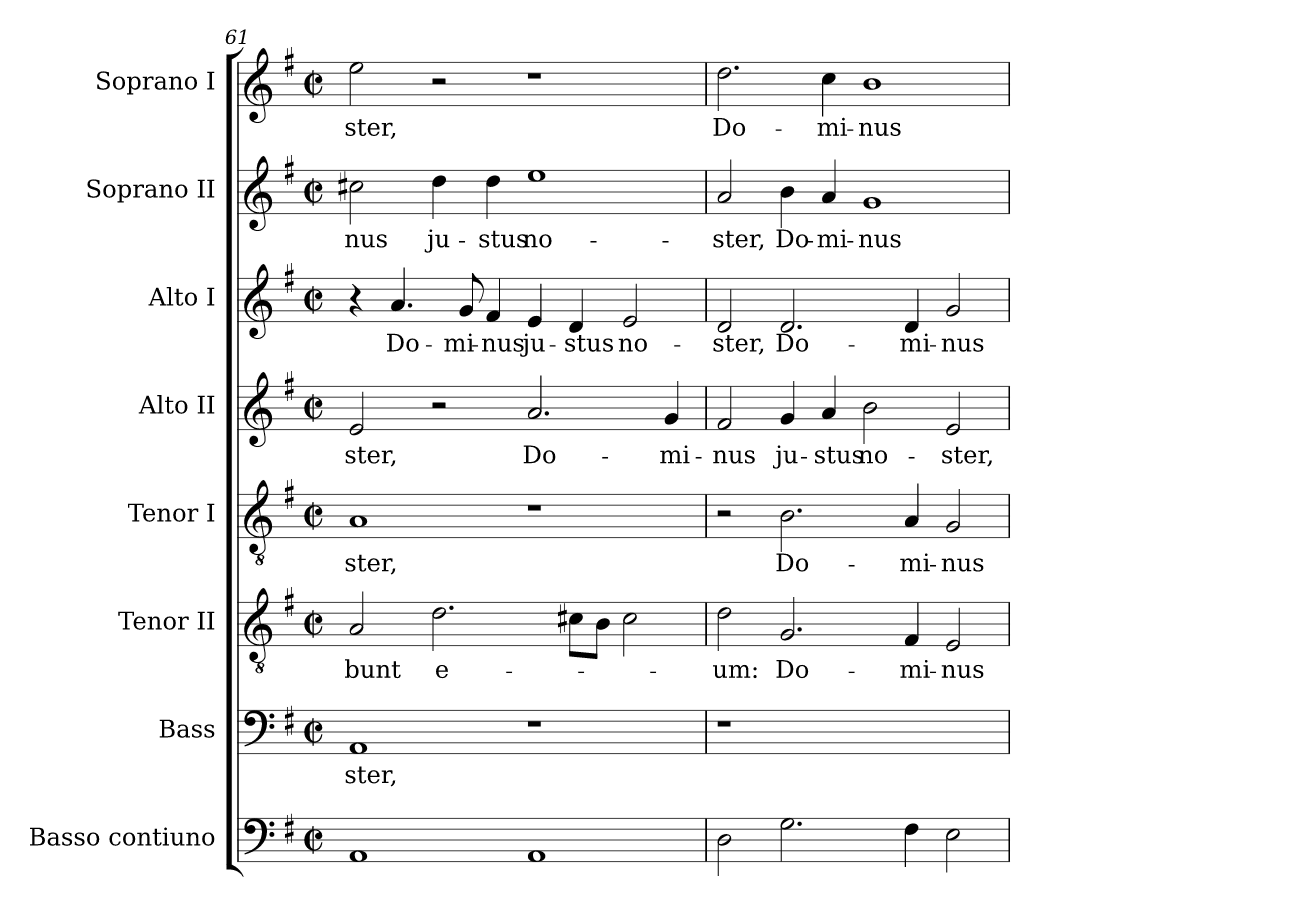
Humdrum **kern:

**kern	**kern	**text	**kern	**text	**kern	**text	**kern	**text	**kern	**text	**kern	**text	**kern	**text
*part8	*part7	*part7	*part6	*part6	*part5	*part5	*part4	*part4	*part3	*part3	*part2	*part2	*part1	*part1
*staff8	*staff7	*staff7	*staff6	*staff6	*staff5	*staff5	*staff4	*staff4	*staff3	*staff3	*staff2	*staff2	*staff1	*staff1
*I"Basso contiuno	*I"Bass	*	*I"Tenor II	*	*I"Tenor I	*	*I"Alto II	*	*I"Alto I	*	*I"Soprano II	*	*I"Soprano I	*
*	*I'B	*	*	*	*I'T	*	*	*	*I'A	*	*	*	*	*
!!LO:LB:g=z
*clefF4	*clefF4	*	*clefGv2	*	*clefGv2	*	*clefG2	*	*clefG2	*	*clefG2	*	*clefG2	*
*k[f#]	*k[f#]	*	*k[f#]	*	*k[f#]	*	*k[f#]	*	*k[f#]	*	*k[f#]	*	*k[f#]	*
*G:	*G:	*	*G:	*	*G:	*	*G:	*	*G:	*	*G:	*	*G:	*
*M2/2	*M2/2	*	*M2/2	*	*M2/2	*	*M2/2	*	*M2/2	*	*M2/2	*	*M2/2	*
*met(c|)	*met(c|)	*	*met(c|)	*	*met(c|)	*	*met(c|)	*	*met(c|)	*	*met(c|)	*	*met(c|)	*
=61	=61	=61	=61	=61	=61	=61	=61	=61	=61	=61	=61	=61	=61	=61
!	!	!LO:LY:b:color=#000000	!	!	!	!	!	!	!	!	!	!	!	!
!	!	!	!	!LO:LY:b:color=#000000	!	!	!	!	!	!	!	!	!	!
!	!	!	!	!	!	!LO:LY:b:color=#000000	!	!	!	!	!	!	!	!
!	!	!	!	!	!	!	!	!LO:LY:b:color=#000000	!	!	!	!	!	!
!	!	!	!	!	!	!	!	!	!	!	!	!LO:LY:b:color=#000000	!	!
!	!	!	!	!	!	!	!	!	!	!	!	!	!	!LO:LY:b:color=#000000
1AAi	1AAi	-ster,	2Ai/	-bunt	1Ai	-ster,	2ei/	-ster,	4r	.	2cc#Xi\	-nus	2eei\	-ster,
!	!	!	!	!	!	!	!	!	!	!LO:LY:b:color=#000000	!	!	!	!
.	.	.	.	.	.	.	.	.	4.ai/	Do-	.	.	.	.
!	!	!	!	!LO:LY:b:color=#000000	!	!	!	!	!	!	!	!	!	!
!	!	!	!	!	!	!	!	!	!	!	!	!LO:LY:b:color=#000000	!	!
.	.	.	2.di\	e-	.	.	2r	.	.	.	4ddi\	ju-	2r	.
!	!	!	!	!	!	!	!	!	!	!LO:LY:b:color=#000000	!	!	!	!
.	.	.	.	.	.	.	.	.	8gi/	-mi-	.	.	.	.
!	!	!	!	!	!	!	!	!	!	!LO:LY:b:color=#000000	!	!	!	!
!	!	!	!	!	!	!	!	!	!	!	!	!LO:LY:b:color=#000000	!	!
.	.	.	.	.	.	.	.	.	4f#i/	-nus	4ddi\	-stus	.	.
!	!	!	!	!	!	!	!	!LO:LY:b:color=#000000	!	!	!	!	!	!
!	!	!	!	!	!	!	!	!	!	!LO:LY:b:color=#000000	!	!	!	!
!	!	!	!	!	!	!	!	!	!	!	!	!LO:LY:b:color=#000000	!	!
1AAi	1r	.	.	.	1r	.	2.ai/	Do-	4ei/	ju-	1eei	no-	1r	.
!	!	!	!	!	!	!	!	!	!	!LO:LY:b:color=#000000	!	!	!	!
.	.	.	8c#Xi\L	.	.	.	.	.	4di/	-stus	.	.	.	.
.	.	.	8Bi\J	.	.	.	.	.	.	.	.	.	.	.
!	!	!	!	!	!	!	!	!	!	!LO:LY:b:color=#000000	!	!	!	!
.	.	.	2c#i\	.	.	.	.	.	2ei/	no-	.	.	.	.
!	!	!	!	!	!	!	!	!LO:LY:b:color=#000000	!	!	!	!	!	!
.	.	.	.	.	.	.	4gi/	-mi-	.	.	.	.	.	.
=62	=62	=62	=62	=62	=62	=62	=62	=62	=62	=62	=62	=62	=62	=62
!	!LO:N:vis=1	!	!	!	!	!	!	!	!	!	!	!	!	!
!	!	!	!	!LO:LY:b:color=#000000	!	!	!	!	!	!	!	!	!	!
!	!	!	!	!	!	!	!	!LO:LY:b:color=#000000	!	!	!	!	!	!
!	!	!	!	!	!	!	!	!	!	!LO:LY:b:color=#000000	!	!	!	!
!	!	!	!	!	!	!	!	!	!	!	!	!LO:LY:b:color=#000000	!	!
!	!	!	!	!	!	!	!	!	!	!	!	!	!	!LO:LY:b:color=#000000
2Di\	1r	.	2di\	-um:	2r	.	2f#i/	-nus	2di/	-ster,	2ai/	-ster,	2.ddi\	Do-
!	!	!	!	!LO:LY:b:color=#000000	!	!	!	!	!	!	!	!	!	!
!	!	!	!	!	!	!LO:LY:b:color=#000000	!	!	!	!	!	!	!	!
!	!	!	!	!	!	!	!	!LO:LY:b:color=#000000	!	!	!	!	!	!
!	!	!	!	!	!	!	!	!	!	!LO:LY:b:color=#000000	!	!	!	!
!	!	!	!	!	!	!	!	!	!	!	!	!LO:LY:b:color=#000000	!	!
2.Gi\	.	.	2.Gi/	Do-	2.Bi\	Do-	4gi/	ju-	2.di/	Do-	4bi\	Do-	.	.
!	!	!	!	!	!	!	!	!LO:LY:b:color=#000000	!	!	!	!	!	!
!	!	!	!	!	!	!	!	!	!	!	!	!LO:LY:b:color=#000000	!	!
!	!	!	!	!	!	!	!	!	!	!	!	!	!	!LO:LY:b:color=#000000
.	.	.	.	.	.	.	4ai/	-stus	.	.	4ai/	-mi-	4cci\	-mi-
!	!	!	!	!	!	!	!	!LO:LY:b:color=#000000	!	!	!	!	!	!
!	!	!	!	!	!	!	!	!	!	!	!	!LO:LY:b:color=#000000	!	!
!	!	!	!	!	!	!	!	!	!	!	!	!	!	!LO:LY:b:color=#000000
.	1ryy	.	.	.	.	.	2bi\	no-	.	.	1gi	-nus	1bi	-nus
!	!	!	!	!LO:LY:b:color=#000000	!	!	!	!	!	!	!	!	!	!
!	!	!	!	!	!	!LO:LY:b:color=#000000	!	!	!	!	!	!	!	!
!	!	!	!	!	!	!	!	!	!	!LO:LY:b:color=#000000	!	!	!	!
4F#i\	.	.	4F#i/	-mi-	4Ai/	-mi-	.	.	4di/	-mi-	.	.	.	.
!	!	!	!	!LO:LY:b:color=#000000	!	!	!	!	!	!	!	!	!	!
!	!	!	!	!	!	!LO:LY:b:color=#000000	!	!	!	!	!	!	!	!
!	!	!	!	!	!	!	!	!LO:LY:b:color=#000000	!	!	!	!	!	!
!	!	!	!	!	!	!	!	!	!	!LO:LY:b:color=#000000	!	!	!	!
2Ei\	.	.	2Ei/	-nus	2Gi/	-nus	2ei/	-ster,	2gi/	-nus	.	.	.	.
=	=	=	=	=	=	=	=	=	=	=	=	=	=	=
*-	*-	*-	*-	*-	*-	*-	*-	*-	*-	*-	*-	*-	*-	*-
